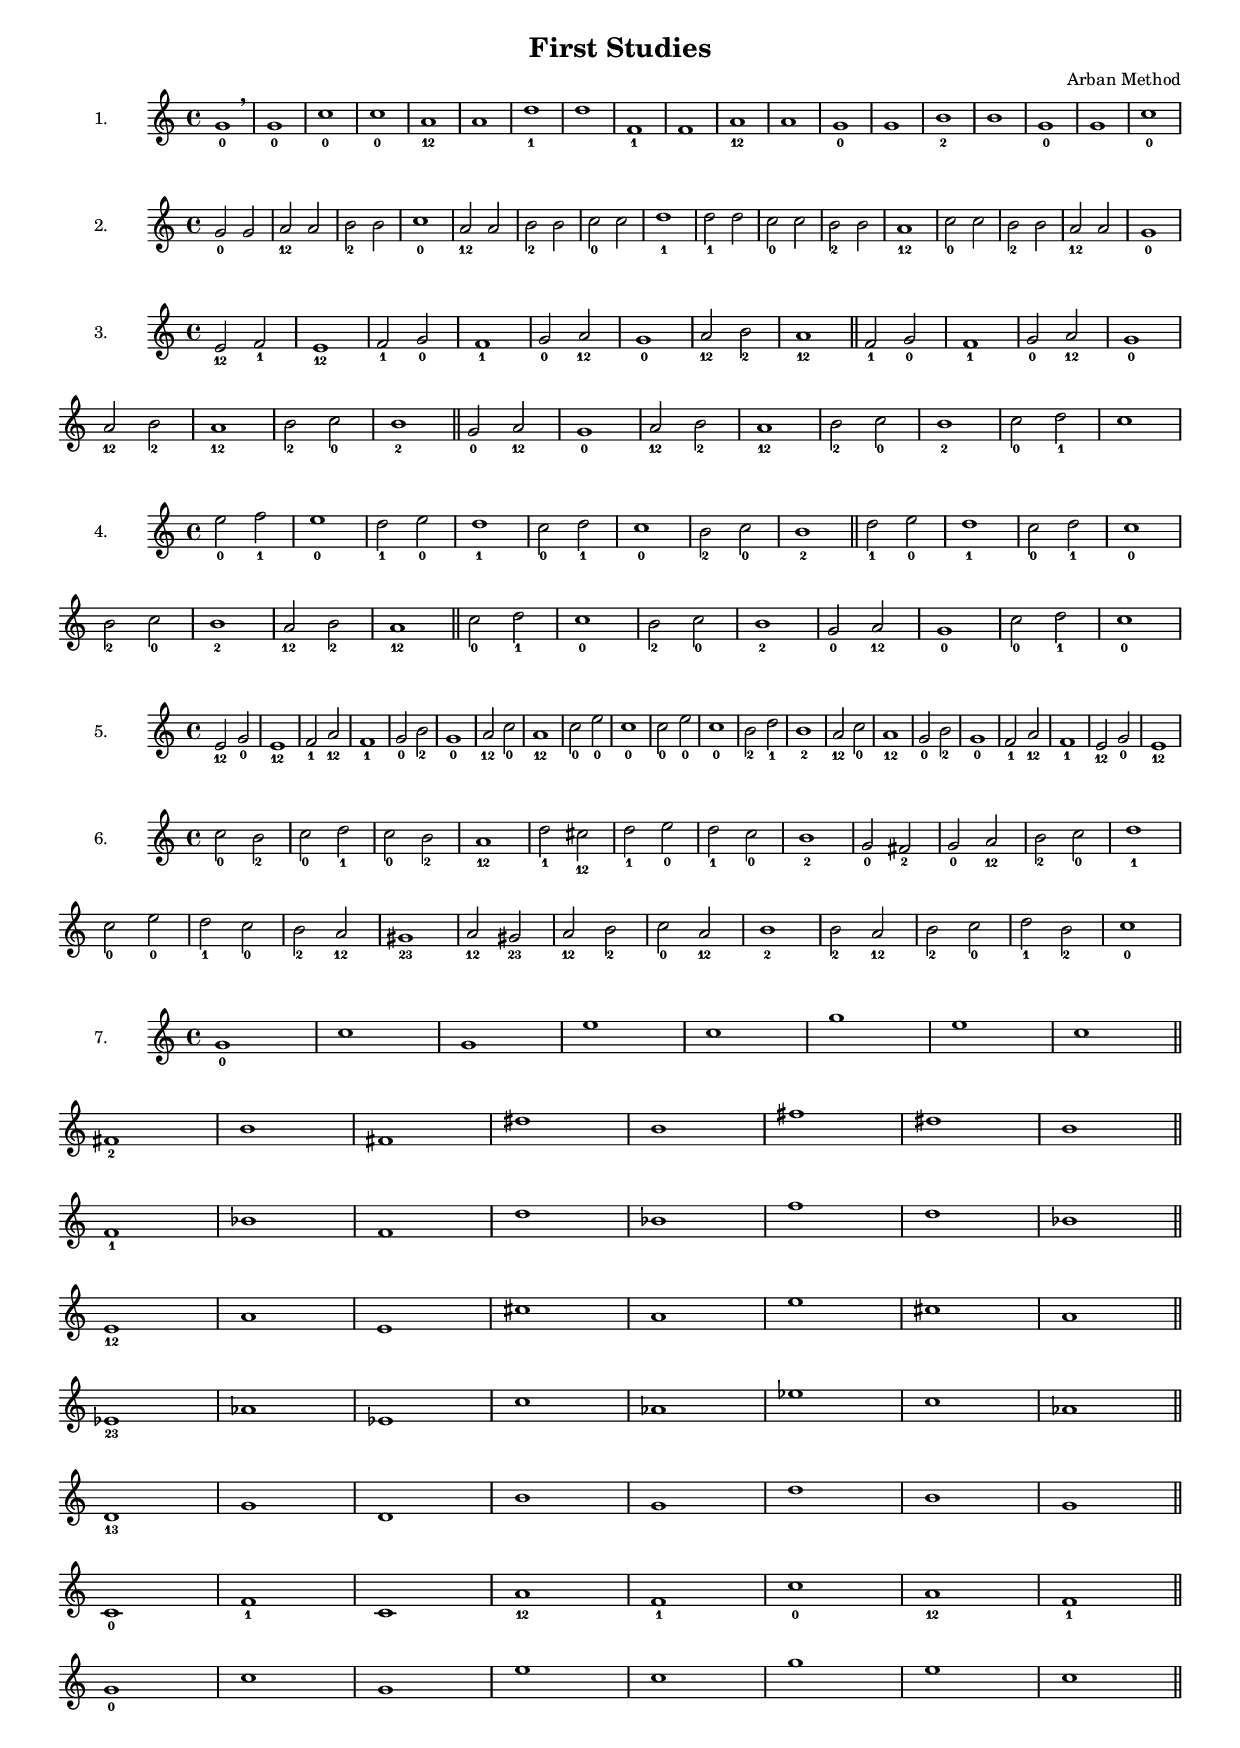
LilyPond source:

\include "english.ly"
\version "2.18.2"
\header {
  title = "First Studies"
  composer = "Arban Method"
}

#(set-global-staff-size 15)

\score {
  \relative g' {
    \new Staff \with {instrumentName = "1."}
    g1_0 \breathe g_0 c_0 c_0 a_12 a d_1 d f,_1 f a_12 a g_0 g b_2 b g_0 g c_0 \break
  }
}

\score {
  \relative g' {
    \new Staff \with {instrumentName = "2."}
    g2_0 g a_12 a b_2 b c1_0 a2_12 a b_2 b c_0 c d1_1 d2_1 d c_0 c b_2 b a1_12 c2_0 c b_2 b a_12 a g1_0 \break
  }
}

\score {
  \relative g' {
    \new Staff \with {instrumentName = "3."}
    e2_12 f_1 e1_12 f2_1 g_0 f1_1 g2_0 a2_12 g1_0 a2_12 b_2 a1_12 \bar "||"
  f2_1 g_0 f1_1 g2_0 a2_12 g1_0 a2_12 b_2 a1_12 b2_2 c_0 b1_2 \bar "||"
  g2_0 a2_12 g1_0 a2_12 b_2 a1_12 b2_2 c_0 b1_2 c2_0 d_1 c1 \break
  }
}

\score {
  \relative g' {
    \new Staff \with {instrumentName = "4."}
    e'2_0 f_1 e1_0 d2_1 e_0 d1_1 c2_0 d_1 c1_0 b2_2 c_0 b1_2 \bar "||"
  d2_1 e_0 d1_1 c2_0 d_1 c1_0 b2_2 c_0 b1_2 a2_12 b_2 a1_12 \bar "||"
  c2_0 d_1 c1_0 b2_2 c_0 b1_2 g2_0 a_12 g1_0 c2_0 d_1 c1_0 \break
  }
}

\score {
  \relative g' {
    \new Staff \with {instrumentName = "5."}
    e2_12 g_0 e1_12 f2_1 a_12 f1_1 g2_0 b_2 g1_0 a2_12 c_0 a1_12 c2_0 e_0 c1_0
  c2_0 e_0 c1_0 b2_2 d_1 b1_2 a2_12 c_0 a1_12 g2_0 b_2 g1_0 f2_1 a_12 f1_1 e2_12 g_0 e1_12 \break
  }
}

\score {
  \relative g' {
    \new Staff \with {instrumentName = "6."}
    c2_0 b_2 c_0 d_1 c_0 b_2 a1_12 d2_1 cs_12 d_1 e_0 d_1 c_0 b1_2 g2_0 fs_2 g_0 a_12 b_2 c_0 d1_1
  c2_0 e_0 d_1 c_0 b_2 a_12 gs1_23 a2_12 gs_23 a_12 b_2 c_0 a_12 b1_2 b2_2 a_12 b_2 c_0 d_1 b_2 c1_0\break
  }
}

\score {
  \relative g' {
    \new Staff \with {instrumentName = "7."}
    g1_0 c g e' c g' e c \bar "||" \break
  fs,_2 b fs ds' b fs' ds b \bar "||" \break
  f_1 bf f d' bf f' d bf \bar "||" \break
  e,_12 a e cs' a e' cs a\bar "||" \break
  ef_23 af ef c' af ef' c af \bar "||" \break
  d,_13 g d b' g d' b g \bar "||" \break
  c,_0 f_1 c a'_12 f_1 c'_0 a_12 f_1 \bar "||" \break
  g1_0 c g e' c g' e c \bar "||" \break
  }
}

\midi {}
\layout {
  \context {
    \Score
    \omit BarNumber
  }
}
